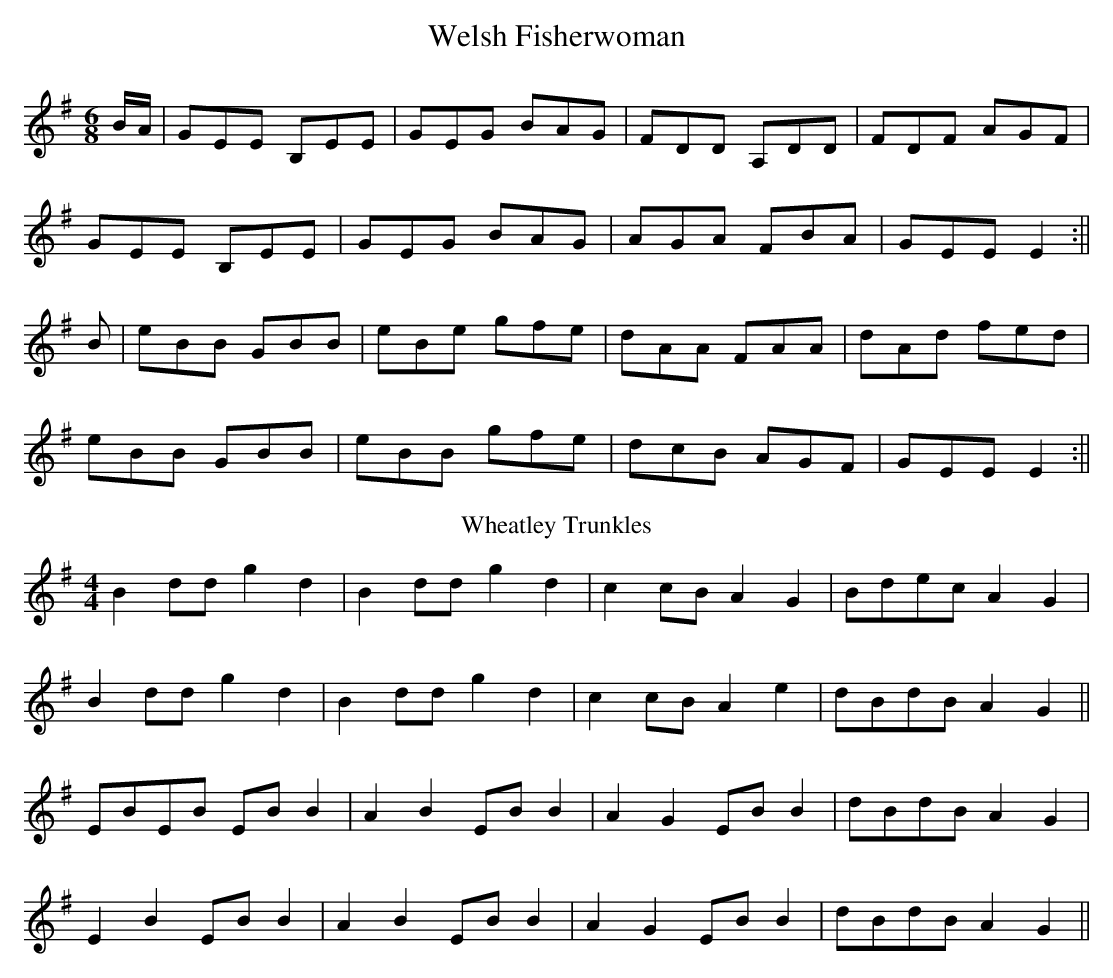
X:1
T:Welsh Fisherwoman
M:6/8
L:1/8
K:Em
B/2A/2|GEE B,EE|GEG BAG|FDD A,DD|FDF AGF|
GEE B,EE|GEG BAG|AGA FBA|GEE E2:||
B|eBB GBB|eBe gfe|dAA FAA|dAd fed|
eBB GBB|eBB gfe|dcB AGF|GEE E2:||
T:Wheatley Trunkles
M:4/4
L:1/8
K:G
B2dd g2d2|B2dd g2d2|c2 cB A2G2|Bdec A2G2|
B2dd g2d2|B2dd g2d2|c2 cB A2e2|dBdB A2G2||
EBEB EBB2|A2B2 EBB2|A2G2 EBB2|dBdB A2G2|
E2B2 EBB2|A2B2 EBB2|A2G2 EBB2|dBdB A2G2||
